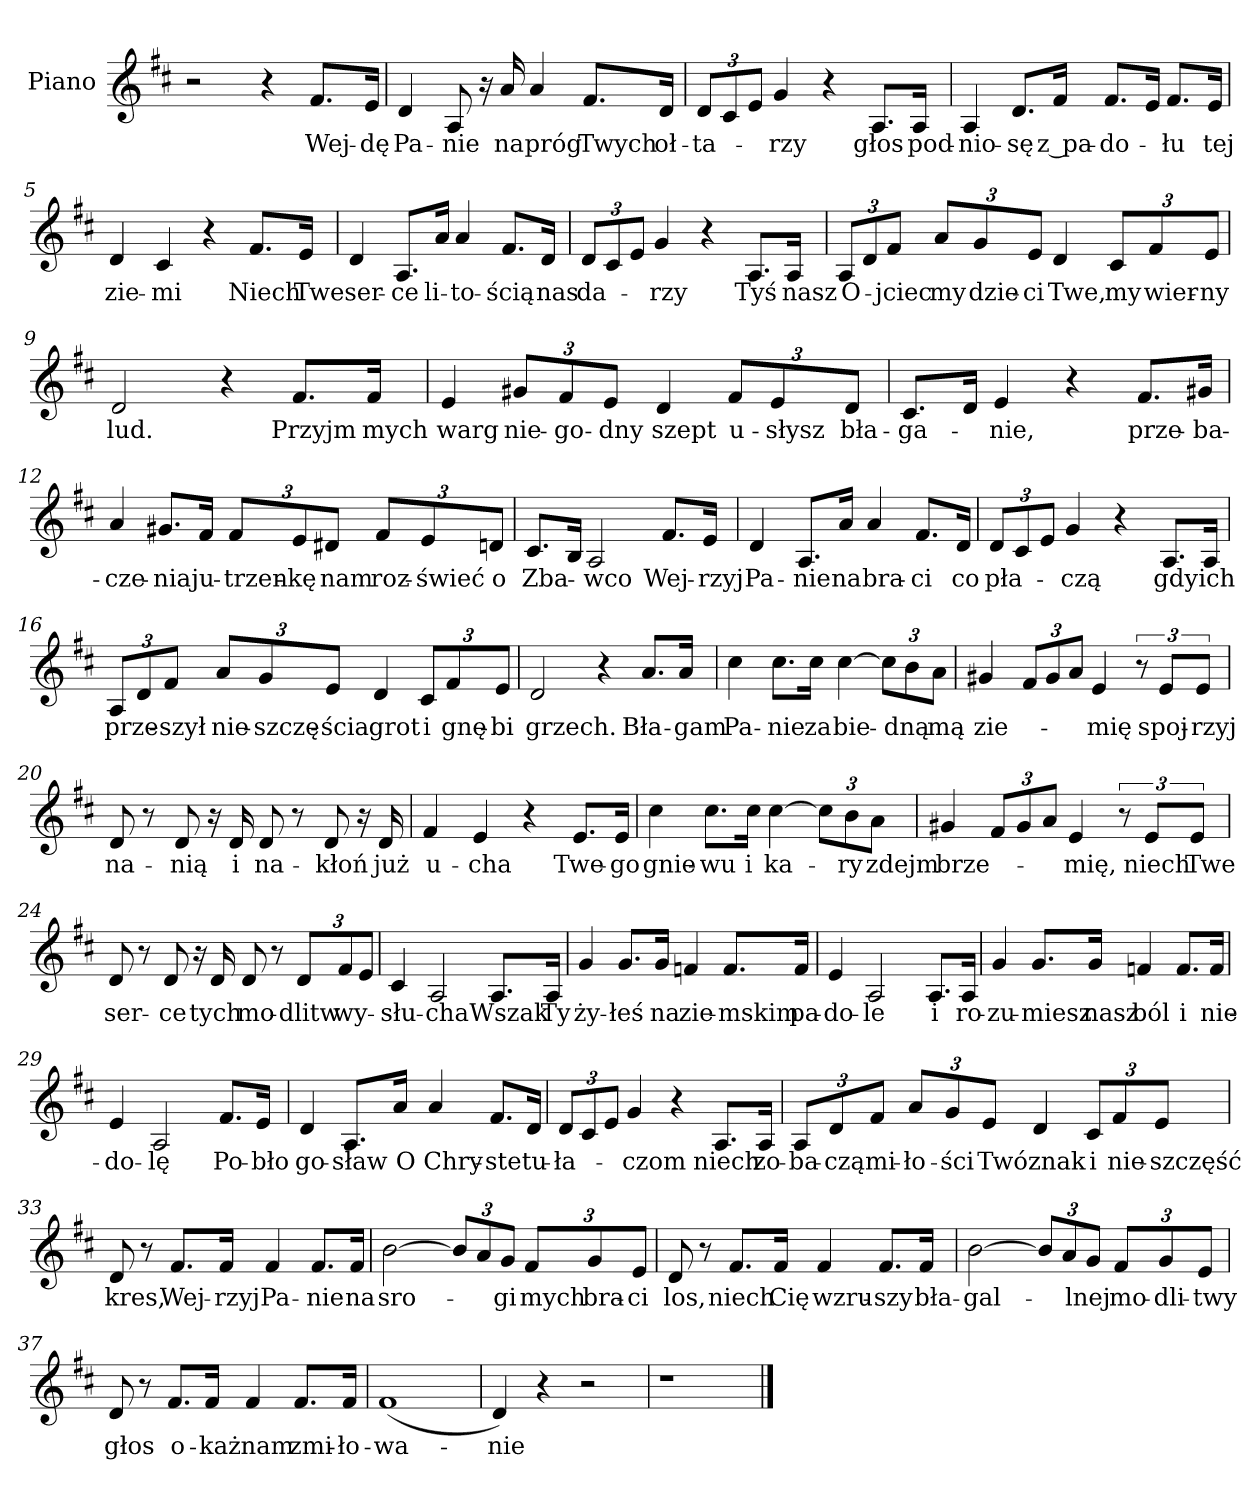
**kern	**text
*part1	*part1
*staff1	*staff1
*I"Piano	*
*I'Pno	*
*clefG2	*
*k[f#c#]	*
=1	=1
2r	.
4r	.
8.f#/L	Wej-
16e/Jk	-dę
=2	=2
4d/	Pa-
8A/	-nie
16r	.
16a/	na
4a/	próg
8.f#/L	Twych
16d/Jk	oł-
=3	=3
*Xbrackettup	*
12d/L	-ta-
12c#/	.
12e/J	.
4g/	-rzy
4r	.
8.A/L	głos
16A/Jk	pod-
=4	=4
4A/	-nio-
8.d/L	-sę
16f#/Jk	z pa-
8.f#/L	-do-
16e/Jk	.
8.f#/L	-łu
16e/Jk	tej
=5	=5
4d/	zie-
4c#/	-mi
4r	.
8.f#/L	Niech
16e/Jk	Twe
!!LO:LB:g=z
=6	=6
4d/	ser-
8.A/L	-ce
16a/Jk	li-
4a/	-to-
8.f#/L	-ścią
16d/Jk	nas
=7	=7
12d/L	da-
12c#/	.
12e/J	.
4g/	-rzy
4r	.
8.A/L	Tyś
16A/Jk	nasz
=8	=8
12A/L	O-
12d/	.
12f#/J	-jciec
12a/L	my
12g/	dzie-
12e/J	-ci
4d/	Twe,
12c#/L	my
12f#/	wier-
12e/J	-ny
=9	=9
2d/	lud.
4r	.
8.f#/L	Przyjm
16f#/Jk	mych
!!LO:LB:g=z
=10	=10
4e/	warg
12g#X/L	nie-
12f#/	-go-
12e/J	-dny
4d/	szept
12f#/L	u-
12e/	-słysz
12d/J	bła-
=11	=11
8.c#/L	-ga-
16d/Jk	.
4e/	-nie,
4r	.
8.f#/L	prze-
16g#X/Jk	-ba-
=12	=12
4a/	-cze-
8.g#X/L	-nia
16f#/Jk	ju-
12f#/L	-trzen-
12e/	-kę
12d#X/J	nam
12f#/L	roz-
12e/	-świeć
12dn/J	o
!!LO:LB:g=z
=13	=13
8.c#/L	Zba-
16B/Jk	.
2A/	-wco
8.f#/L	Wej-
16e/Jk	-rzyj
=14	=14
4d/	Pa-
8.A/L	-nie
16a/Jk	na
4a/	bra-
8.f#/L	-ci
16d/Jk	co
=15	=15
12d/L	pła-
12c#/	.
12e/J	.
4g/	-czą
4r	.
8.A/L	gdy
16A/Jk	ich
=16	=16
12A/L	prze-
12d/	.
12f#/J	-szył
12a/L	nie-
12g/	-szczę-
12e/J	-ścia
4d/	grot
12c#/L	i
12f#/	gnę-
12e/J	-bi
!!LO:LB:g=z
=17	=17
2d/	grzech.
4r	.
8.a/L	Bła-
16a/Jk	-gam
=18	=18
4cc#\	Pa-
8.cc#\L	-nie
16cc#\Jk	za
[4cc#\	bie-
12cc#\L]	.
12b\	-dną
12a\J	-mą
=19	=19
4g#X/	zie-
12f#/L	.
12g#/	.
12a/J	.
4e/	-mię
*brackettup	*
12r	.
12e/L	spoj-
12e/J	-rzyj
=20	=20
8d/	na-
8r	.
8d/	-nią
16r	.
16d/	i
8d/	na-
8r	.
8d/	-kłoń
16r	.
16d/	już
!!LO:LB:g=z
=21	=21
4f#/	u-
4e/	-cha
4r	.
8.e/L	Twe-
16e/Jk	-go
=22	=22
4cc#\	gnie-
8.cc#\L	-wu
16cc#\Jk	i
[4cc#\	ka-
*Xbrackettup	*
12cc#\L]	.
12b\	-ry
12a\J	zdejm
=23	=23
4g#X/	brze-
12f#/L	.
12g#/	.
12a/J	.
4e/	-mię,
*brackettup	*
12r	.
12e/L	niech
12e/J	Twe
=24	=24
8d/	ser-
8r	.
8d/	-ce
16r	.
16d/	tych
8d/	mo-
8r	.
*Xbrackettup	*
12d/L	-dlitw
12f#/	wy-
12e/J	.
!!LO:LB:g=z
=25	=25
4c#/	-słu-
2A/	-cha
8.A/L	Wszak
16A/Jk	Ty
=26	=26
4g/	ży-
8.g/L	-łeś
16g/Jk	na
4fn/	zie-
8.f/L	-mskim
16f/Jk	pa-
=27	=27
4e/	-do-
2A/	-le
8.A/L	i
16A/Jk	ro-
=28	=28
4g/	-zu-
8.g/L	-miesz
16g/Jk	nasz
4fn/	ból
8.f/L	i
16f/Jk	nie-
=29	=29
4e/	-do-
2A/	-lę
8.f#/L	Po-
16e/Jk	-bło
!!LO:LB:g=z
=30	=30
4d/	go-
8.A/L	-sław
16a/Jk	O
4a/	Chry-
8.f#/L	-ste
16d/Jk	tu-
=31	=31
12d/L	-ła-
12c#/	.
12e/J	.
4g/	-czom
4r	.
8.A/L	niech
16A/Jk	zo-
=32	=32
12A/L	-ba-
12d/	-czą
12f#/J	mi-
12a/L	-ło-
12g/	-ści
12e/J	Twó
4d/	znak
12c#/L	i
12f#/	nie-
12e/J	-szczęść
!!LO:LB:g=z
=33	=33
8d/	kres,
8r	.
8.f#/L	Wej-
16f#/Jk	-rzyj
4f#/	Pa-
8.f#/L	-nie
16f#/Jk	na
=34	=34
[2b\	sro-
12b/L]	.
12a/	.
12g/J	-gi
12f#/L	mych
12g/	bra-
12e/J	-ci
=35	=35
8d/	los,
8r	.
8.f#/L	niech
16f#/Jk	Cię
4f#/	wzru-
8.f#/L	-szy
16f#/Jk	bła-
=36	=36
[2b\	-gal-
12b/L]	.
12a/	.
12g/J	-lnej
12f#/L	mo-
12g/	-dli-
12e/J	-twy
!!LO:LB:g=z
=37	=37
8d/	głos
8r	.
8.f#/L	o-
16f#/Jk	-każ
4f#/	nam
8.f#/L	zmi-
16f#/Jk	-ło-
=38	=38
(1f#	-wa-
=39	=39
4d/)	-nie
4r	.
2r	.
=40	=40
1r	.
==	==
*-	*-
